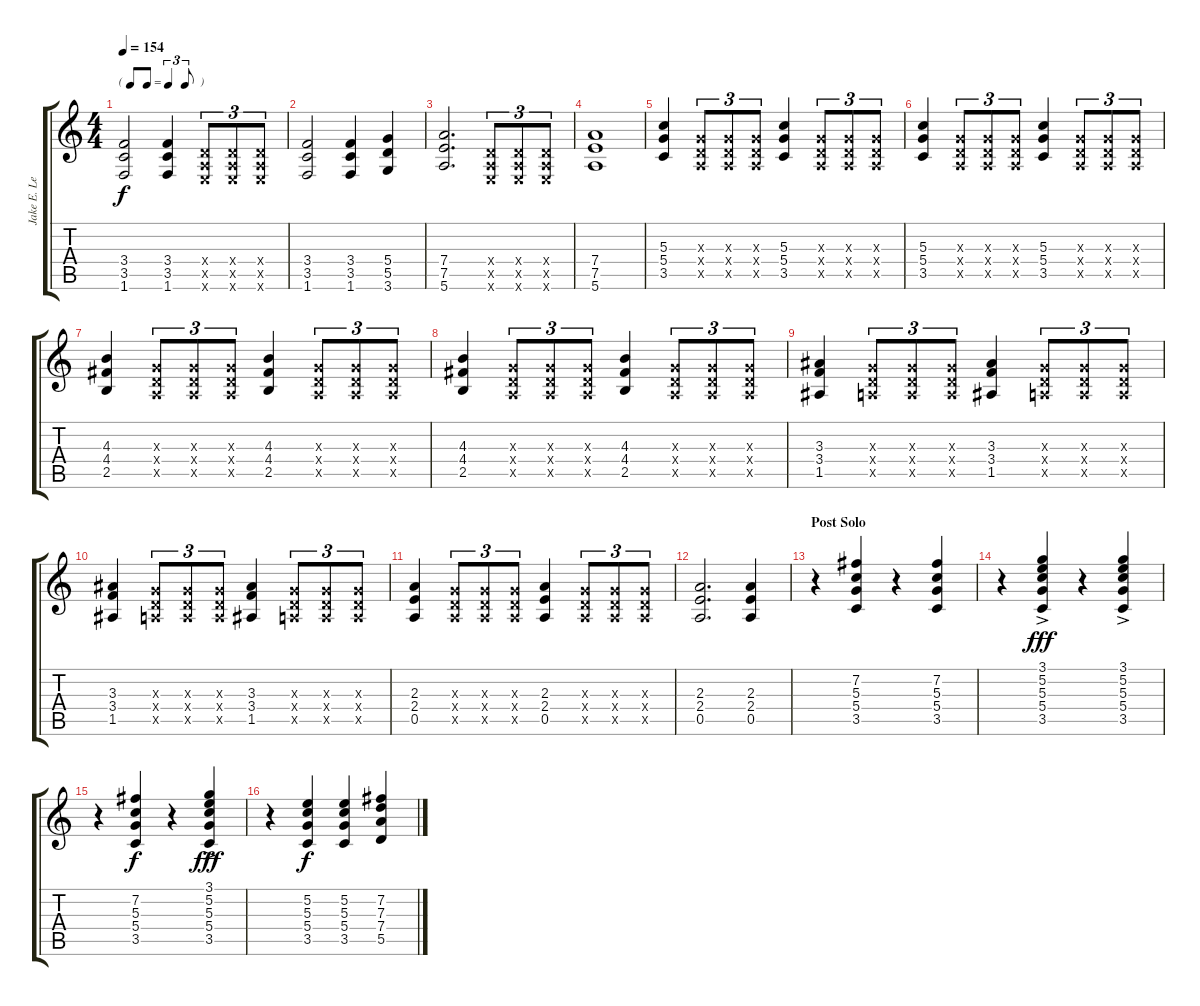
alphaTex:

\track ("Jake E. Lee (Rhythm)" "Jake E. Le") {instrument overdrivenguitar}
\staff {score tabs}
\tuning (E4 B3 G3 D3 A2 E2) {hide}
\ts (4 4)
\tf triplet8th
\tempo 154
\clef g2
\ks c
(3.4 3.5 1.6).2{dy f} (3.4 3.5 1.6).4 (0.4{x} 0.5{x} 0.6{x}).8{tu (3 2)} (0.4{x} 0.5{x} 0.6{x}).8{tu (3 2)} (0.4{x} 0.5{x} 0.6{x}).8{tu (3 2)} |
(3.4 3.5 1.6).2 (3.4 3.5 1.6).4 (5.4 5.5 3.6).4 |
(7.4 7.5 5.6).2{d} (0.4{x} 0.5{x} 0.6{x}).8{tu (3 2)} (0.4{x} 0.5{x} 0.6{x}).8{tu (3 2)} (0.4{x} 0.5{x} 0.6{x}).8{tu (3 2)} |
(7.4 7.5 5.6).1 |
(5.3 5.4 3.5).4 (0.3{x} 0.4{x} 0.5{x}).8{tu (3 2)} (0.3{x} 0.4{x} 0.5{x}).8{tu (3 2)} (0.3{x} 0.4{x} 0.5{x}).8{tu (3 2)} (5.3 5.4 3.5).4 (0.3{x} 0.4{x} 0.5{x}).8{tu (3 2)} (0.3{x} 0.4{x} 0.5{x}).8{tu (3 2)} (0.3{x} 0.4{x} 0.5{x}).8{tu (3 2)} |
(5.3 5.4 3.5).4 (0.3{x} 0.4{x} 0.5{x}).8{tu (3 2)} (0.3{x} 0.4{x} 0.5{x}).8{tu (3 2)} (0.3{x} 0.4{x} 0.5{x}).8{tu (3 2)} (5.3 5.4 3.5).4 (0.3{x} 0.4{x} 0.5{x}).8{tu (3 2)} (0.3{x} 0.4{x} 0.5{x}).8{tu (3 2)} (0.3{x} 0.4{x} 0.5{x}).8{tu (3 2)} |
(4.3 4.4 2.5).4 (0.3{x} 0.4{x} 0.5{x}).8{tu (3 2)} (0.3{x} 0.4{x} 0.5{x}).8{tu (3 2)} (0.3{x} 0.4{x} 0.5{x}).8{tu (3 2)} (4.3 4.4 2.5).4 (0.3{x} 0.4{x} 0.5{x}).8{tu (3 2)} (0.3{x} 0.4{x} 0.5{x}).8{tu (3 2)} (0.3{x} 0.4{x} 0.5{x}).8{tu (3 2)} |
(4.3 4.4 2.5).4 (0.3{x} 0.4{x} 0.5{x}).8{tu (3 2)} (0.3{x} 0.4{x} 0.5{x}).8{tu (3 2)} (0.3{x} 0.4{x} 0.5{x}).8{tu (3 2)} (4.3 4.4 2.5).4 (0.3{x} 0.4{x} 0.5{x}).8{tu (3 2)} (0.3{x} 0.4{x} 0.5{x}).8{tu (3 2)} (0.3{x} 0.4{x} 0.5{x}).8{tu (3 2)} |
(3.3 3.4 1.5).4 (0.3{x} 0.4{x} 0.5{x}).8{tu (3 2)} (0.3{x} 0.4{x} 0.5{x}).8{tu (3 2)} (0.3{x} 0.4{x} 0.5{x}).8{tu (3 2)} (3.3 3.4 1.5).4 (0.3{x} 0.4{x} 0.5{x}).8{tu (3 2)} (0.3{x} 0.4{x} 0.5{x}).8{tu (3 2)} (0.3{x} 0.4{x} 0.5{x}).8{tu (3 2)} |
(3.3 3.4 1.5).4 (0.3{x} 0.4{x} 0.5{x}).8{tu (3 2)} (0.3{x} 0.4{x} 0.5{x}).8{tu (3 2)} (0.3{x} 0.4{x} 0.5{x}).8{tu (3 2)} (3.3 3.4 1.5).4 (0.3{x} 0.4{x} 0.5{x}).8{tu (3 2)} (0.3{x} 0.4{x} 0.5{x}).8{tu (3 2)} (0.3{x} 0.4{x} 0.5{x}).8{tu (3 2)} |
(2.3 2.4 0.5).4 (0.3{x} 0.4{x} 0.5{x}).8{tu (3 2)} (0.3{x} 0.4{x} 0.5{x}).8{tu (3 2)} (0.3{x} 0.4{x} 0.5{x}).8{tu (3 2)} (2.3 2.4 0.5).4 (0.3{x} 0.4{x} 0.5{x}).8{tu (3 2)} (0.3{x} 0.4{x} 0.5{x}).8{tu (3 2)} (0.3{x} 0.4{x} 0.5{x}).8{tu (3 2)} |
(2.3 2.4 0.5).2{d} (2.3 2.4 0.5).4 |
\section ("" "Post Solo")
r.4 (7.2 5.3 5.4 3.5).4 r.4 (7.2 5.3 5.4 3.5).4 |
r.4 (3.1{ac} 5.2 5.3 5.4 3.5).4{dy fff} r.4 (3.1{ac} 5.2 5.3 5.4 3.5).4 |
r.4 (7.2 5.3 5.4 3.5).4{dy f} r.4 (3.1{ac} 5.2 5.3 5.4 3.5).4{dy fff} |
r.4 (5.2 5.3 5.4 3.5).4{dy f} (5.2 5.3 5.4 3.5).4 (7.2 7.3 7.4 5.5).4
